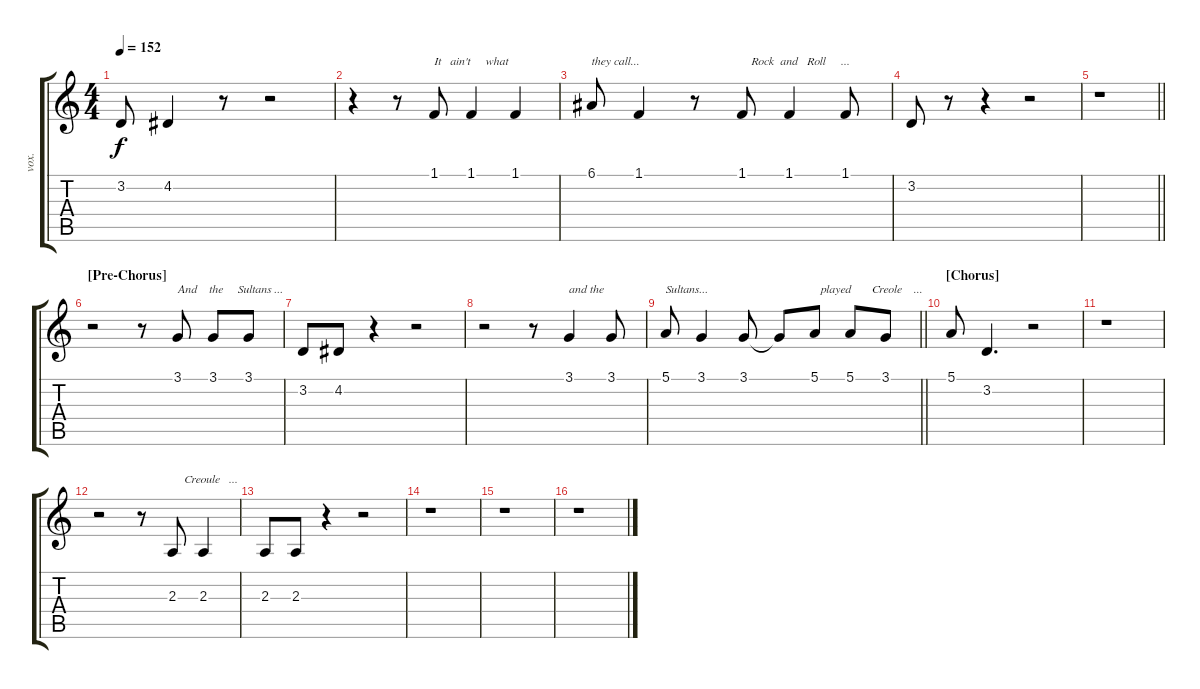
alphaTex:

\track ("vox." "vox.") {instrument clarinet}
\staff {score tabs}
\tuning (E4 B3 G3 D3 A2 E2) {hide}
\ts (4 4)
\tempo 152
\clef g2
\ks c
3.2{t}.8{dy f} 4.2.4 r.8 r.2 |
r.4 r.8 1.1.8{txt "It   ain't     what "} 1.1.4 1.1.4 |
6.1.8{txt "they call..."} 1.1.4 r.8 1.1.8{txt "   Rock  and   Roll     ..."} 1.1.4 1.1.8 |
3.2.8 r.8 r.4 r.2 |
\barLineRight lightlight
r.1 |
\section ("" "[Pre-Chorus]")
r.2 r.8 3.1.8{txt "And    the     Sultans ..."} 3.1.8 3.1.8 |
3.2.8 4.2.8 r.4 r.2 |
r.2 r.8 3.1.4{txt "and the"} 3.1.8 |
\barLineRight lightlight
5.1.8{txt "Sultans..."} 3.1.4 3.1.8 3.1{t}.8 5.1.8{txt "  played       Creole    ..."} 5.1.8 3.1.8 |
\section ("" "[Chorus]")
5.1.8 3.2.4{d} r.2 |
r.1 |
r.2 r.8 2.3.8{txt "    Creoule   ..."} 2.3.4 |
2.3.8 2.3.8 r.4 r.2 |
r.1 |
r.1 |
r.1
